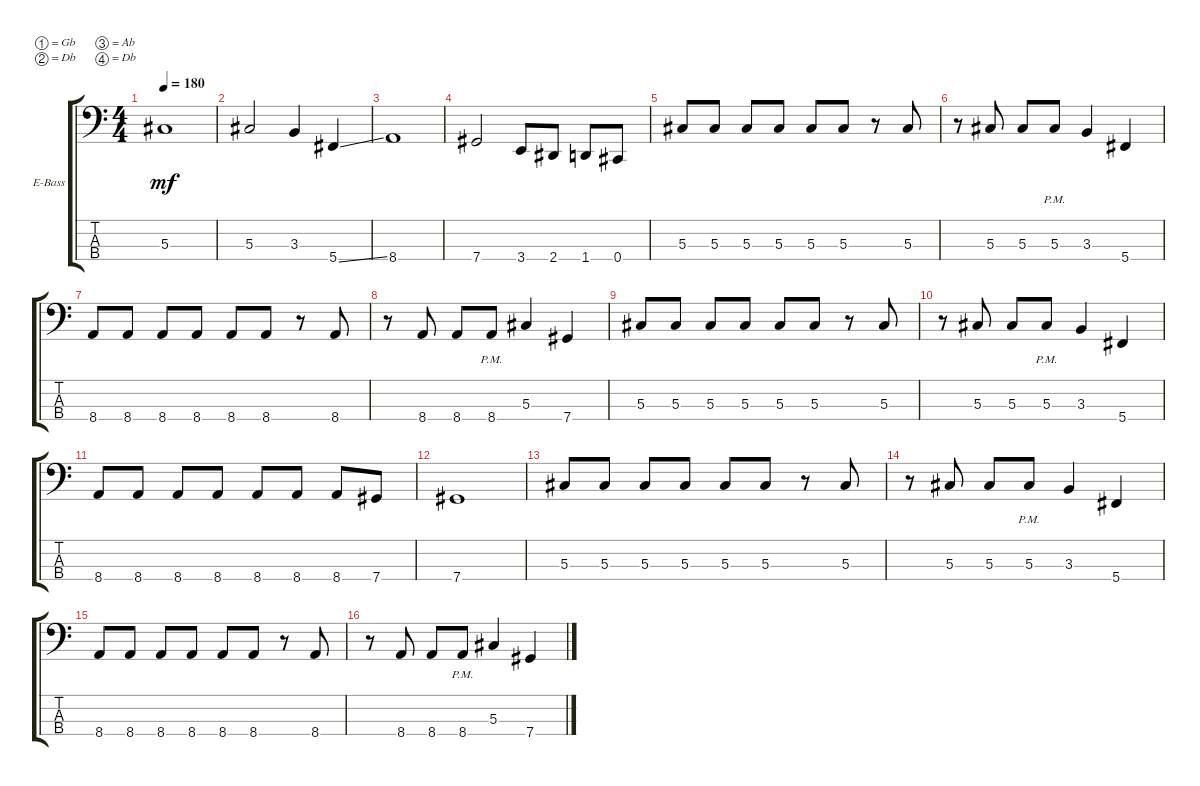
\defaultSystemsLayout 4
\bracketExtendMode groupsimilarinstruments
\firstSystemTrackNameOrientation horizontal
\otherSystemsTrackNameOrientation horizontal
\track ("Electric Bass" "E-Bass") {instrument electricbassfinger}
\staff {score tabs}
\tuning (Gb2 Db2 Ab1 Db1)
\ts (4 4)
\tempo 180
\clef f4
\scale
0.333333
\ks c
5.3.1{dy mf} |
\scale
0.333333 5.3.2 3.3.4 5.4{ss}.4 |
\scale
0.333333 8.4.1 |
\scale
0.333333 7.4.2 3.4.8 2.4.8 1.4.8 0.4.8 |
\scale
0.333333 5.3.8 5.3.8 5.3.8 5.3.8 5.3.8 5.3.8 r.8 5.3.8 |
\scale
0.333333 r.8 5.3.8 5.3.8 5.3{pm}.8 3.3.4 5.4.4 |
\scale
0.333333 8.4.8 8.4.8 8.4.8 8.4.8 8.4.8 8.4.8 r.8 8.4.8 |
\scale
0.333333 r.8 8.4.8 8.4.8 8.4{pm}.8 5.3.4 7.4.4 |
\scale
0.333333 5.3.8 5.3.8 5.3.8 5.3.8 5.3.8 5.3.8 r.8 5.3.8 |
\scale
0.333333 r.8 5.3.8 5.3.8 5.3{pm}.8 3.3.4 5.4.4 |
\scale
0.333333 8.4.8 8.4.8 8.4.8 8.4.8 8.4.8 8.4.8 8.4.8 7.4.8 |
\scale
0.333333 7.4.1 |
\scale
0.333333 5.3.8 5.3.8 5.3.8 5.3.8 5.3.8 5.3.8 r.8 5.3.8 |
\scale
0.333333 r.8 5.3.8 5.3.8 5.3{pm}.8 3.3.4 5.4.4 |
\scale
0.333333 8.4.8 8.4.8 8.4.8 8.4.8 8.4.8 8.4.8 r.8 8.4.8 |
\scale
0.333333 r.8 8.4.8 8.4.8 8.4{pm}.8 5.3.4 7.4.4
